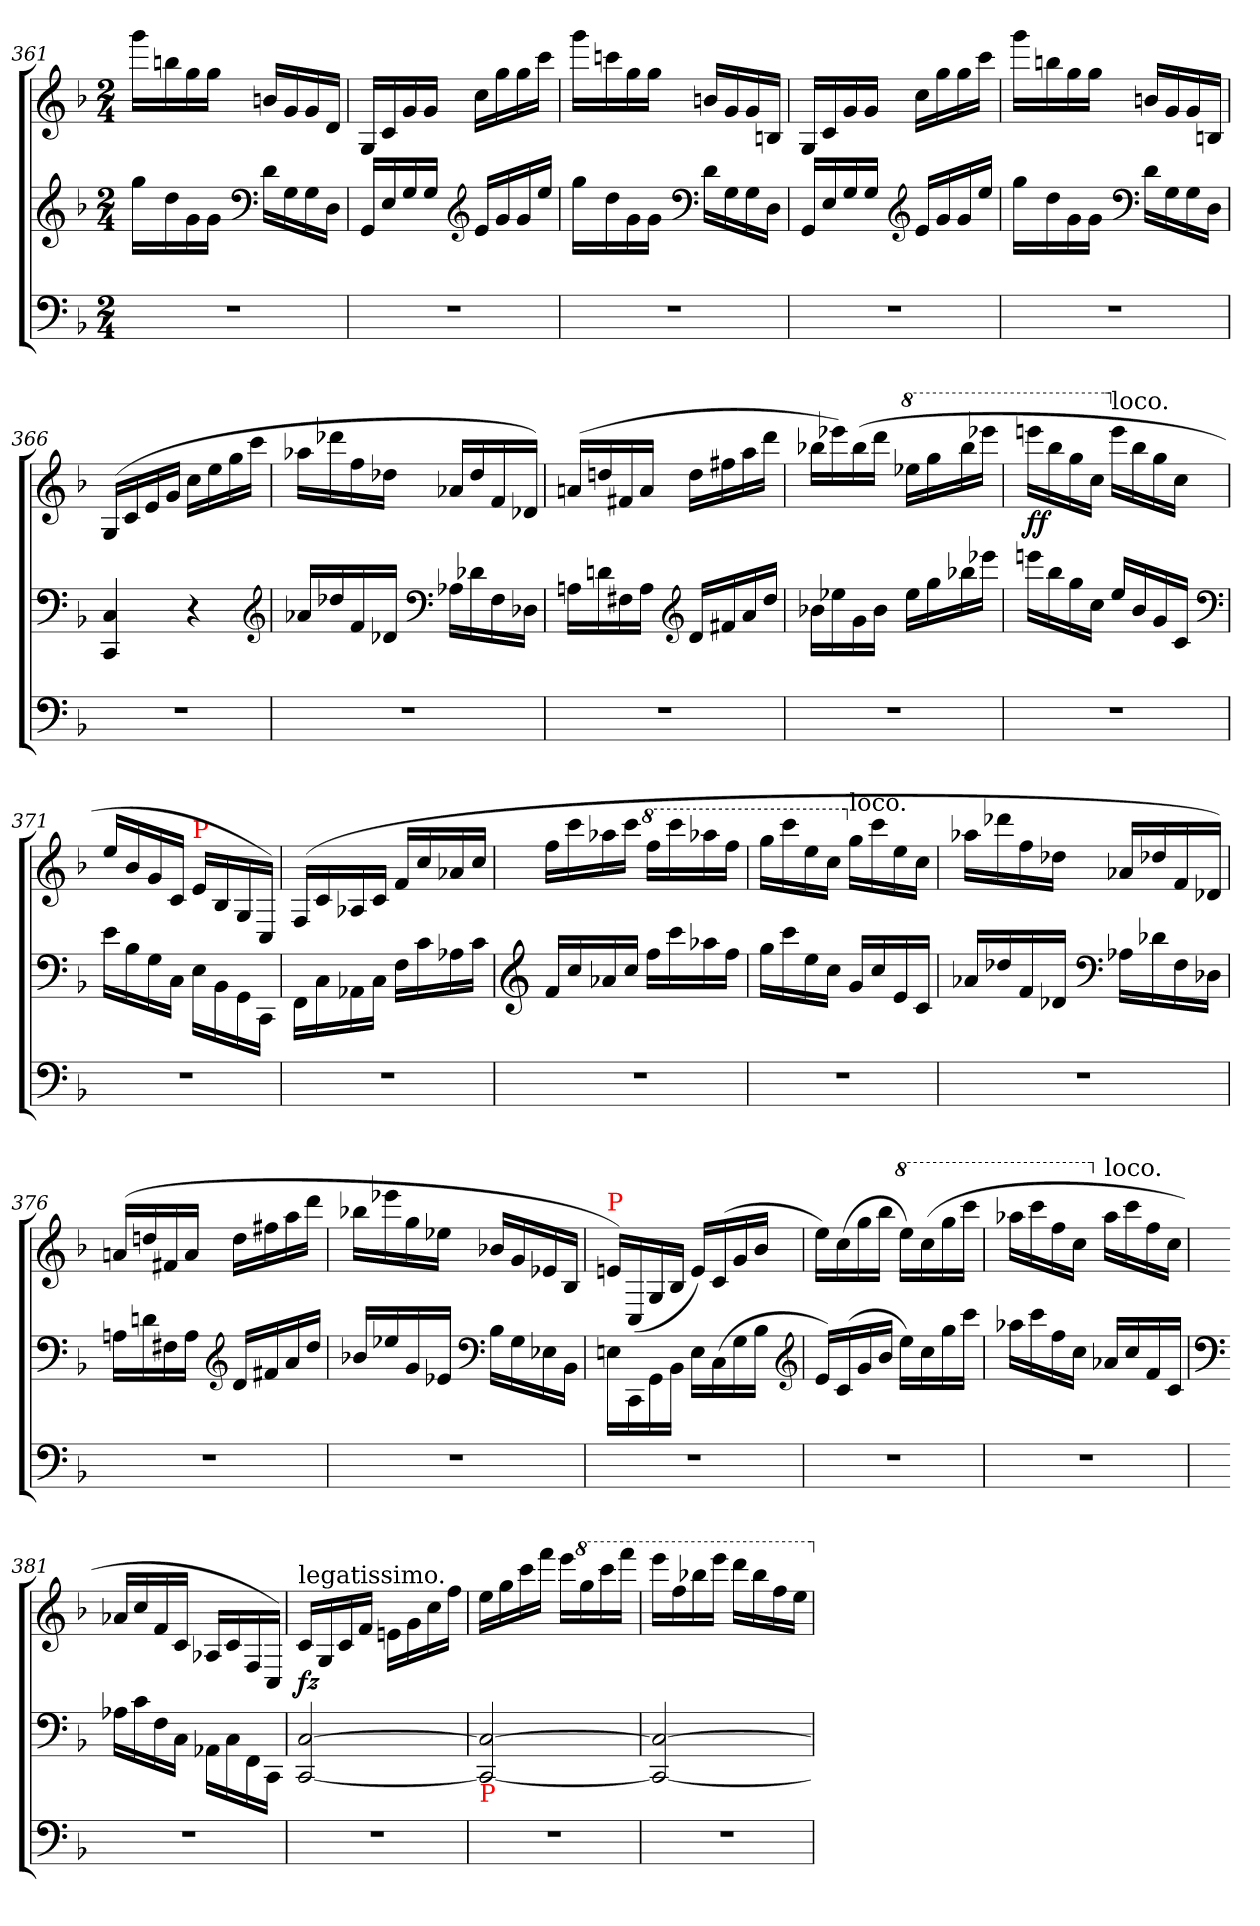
**kern	**kern	**kern	**dynam
*part2	*part1	*part1	*part1
*staff3	*staff2	*staff1	*staff1/2
*clefF4	*clefG2	*clefG2	*
*k[b-]	*k[b-]	*k[b-]	*
*F:	*F:	*F:	*
*M2/4	*M2/4	*M2/4	*
=361	=361	=361	=361
2r	16ggLL	16gggLL	.
.	16dd	16bbn	.
.	16g	16gg	.
.	16gJJ	16ggJJ	.
*	*clefF4	*	*
.	16dLL	16bn/LL	.
.	16G	16g/	.
.	16G	16g/	.
.	16DJJ	16d/JJ	.
=362	=362	=362	=362
2r	16GG/LL	16GLL	.
.	16E/	16c	.
.	16G/	16g	.
.	16G/JJ	16gJJ	.
*	*clefG2	*	*
.	16e/LL	16ccLL	.
.	16g/	16gg	.
.	16g/	16gg	.
.	16ee/JJ	16cccJJ	.
=363	=363	=363	=363
2r	16ggLL	16gggLL	.
.	16dd	16cccn	.
.	16g	16gg	.
.	16gJJ	16ggJJ	.
*	*clefF4	*	*
.	16dLL	16bnLL	.
.	16G	16g	.
.	16G	16g	.
.	16DJJ	16BnJJ	.
=364	=364	=364	=364
2r	16GGLL	16GLL	.
.	16E	16c	.
.	16G	16g	.
.	16GJJ	16gJJ	.
*	*clefG2	*	*
.	16e/LL	16ccLL	.
.	16g/	16gg	.
.	16g/	16gg	.
.	16ee/JJ	16cccJJ	.
=365	=365	=365	=365
2r	16ggLL	16gggLL	.
.	16dd	16bbn	.
.	16g	16gg	.
.	16gJJ	16ggJJ	.
*	*clefF4	*	*
.	16dLL	16bnLL	.
.	16G	16g	.
.	16G	16g	.
.	16DJJ	16BnJJ	.
=366	=366	=366	=366
2r	4C 4CC	(>16GLL	.
.	.	16c	.
.	.	16e	.
.	.	16gJJ	.
.	4r	16ccLL	.
.	.	16ee	.
.	.	16gg	.
.	.	16cccJJ	.
*	*clefG2	*	*
=367	=367	=367	=367
2r	16a-XLL	16aa-XLL	.
.	16dd-X	16ddd-X	.
.	16f	16ff	.
.	16d-XJJ	16dd-XJJ	.
*	*clefF4	*	*
.	16A-XLL	16a-XLL	.
.	16d-X	16dd-	.
.	16F	16f	.
.	16D-XJJ	16d-XJJ)	.
=368	=368	=368	=368
2r	16AnLL	(>16anLL	.
.	16dn	16ddn	.
.	16F#X	16f#X	.
.	16AJJ	16aJJ	.
*	*clefG2	*	*
.	16dLL	16ddLL	.
.	16f#X	16ff#X	.
.	16a	16aa	.
.	16ddJJ	16dddJJ	.
=369	=369	=369	=369
2r	16b-XLL	16bb-XLL	.
.	16ee-X	16eee-X)	.
.	16g	(>16bb-	.
.	16b-JJ	16dddJJ	.
*	*	*8va	*
.	16ee-LL	16eee-XLL	.
.	16gg	16ggg	.
.	16bb-X	16bbb-	.
.	16eee-XJJ	16eeee-XJJ	.
=370	=370	=370	=370
!	!	!	!LO:DY:b
2r	16eeenLL	16eeeenLL	ff
.	16bb-	16bbb-	.
.	16gg	16ggg	.
.	16ccJJ	16cccJJ	.
*	*	*X8va	*
!	!	!LO:TX:a:t=loco.	!
.	16ee/LL	16eeeLL	.
.	16b-/	16bb-	.
.	16g/	16gg	.
.	16c/JJ	16ccJJ	.
*	*clefF4	*	*
=371	=371	=371	=371
2r	16eLL	16eeLL	.
.	16B-	16b-	.
.	16G	16g	.
.	16CJJ	16cJJ	.
!	!	!LO:TX:a:color=red:t=P	!
.	16E\LL	16e\LL	.
.	16BB-\	16B-\	.
.	16GG\	16G/	.
.	16CC\JJ	16C/JJ)	.
=372	=372	=372	=372
2r	16FF\LL	(>16F/LL	.
.	16C\	16c/	.
.	16AA-X\	16A-X	.
.	16C\JJ	16c/JJ	.
.	16FLL	16fLL	.
.	16c	16cc	.
.	16A-X	16a-X	.
.	16cJJ	16ccJJ	.
=373	=373	=373	=373
*	*clefG2	*	*
2r	16f/LL	16ffLL	.
.	16cc/	16ccc	.
.	16a-X/	16aa-X	.
.	16cc/JJ	16cccJJ	.
*	*	*8va	*
.	16ffLL	16fffLL	.
.	16ccc	16cccc	.
.	16aa-X	16aaa-X	.
.	16ffJJ	16fffJJ	.
=374	=374	=374	=374
2r	16ggLL	16gggLL	.
.	16ccc	16cccc	.
.	16ee	16eee	.
.	16ccJJ	16cccJJ	.
*	*	*X8va	*
!	!	!LO:TX:a:t=loco.	!
.	16g/LL	16ggLL	.
.	16cc/	16ccc	.
.	16e/	16ee	.
.	16c/JJ	16ccJJ	.
=375	=375	=375	=375
2r	16a-X/LL	16aa-XLL	.
.	16dd-X/	16ddd-X	.
.	16f/	16ff	.
.	16d-X/JJ	16dd-XJJ	.
*	*clefF4	*	*
.	16A-XLL	16a-XLL	.
.	16d-X	16dd-X	.
.	16F	16f	.
.	16D-XJJ	16d-XJJ)	.
=376	=376	=376	=376
2r	16AnLL	(>16anLL	.
.	16dn	16ddn	.
.	16F#X	16f#X	.
.	16AJJ	16aJJ	.
*	*clefG2	*	*
.	16dLL	16ddLL	.
.	16f#X	16ff#X	.
.	16a	16aa	.
.	16ddJJ	16dddJJ	.
=377	=377	=377	=377
2r	16b-X/LL	16bb-XLL	.
.	16ee-X/	16eee-X	.
.	16g/	16gg	.
.	16e-X/JJ	16ee-XJJ	.
*	*clefF4	*	*
.	16B-LL	16b-XLL	.
.	16G	16g	.
.	16E-X	16e-X	.
.	16BB-JJ	16B-JJ	.
=378	=378	=378	=378
!	!	!LO:TX:a:color=red:t=P	!
2r	16En\LL	16en\LL)	.
.	16CC\	(16C/	.
.	16GG\	16G/	.
.	16BB-\JJ	16B-/JJ	.
.	16ELL	16eLL)	.
.	(16C	(<16c	.
.	16G	16g	.
.	16B-JJ	16b-JJ	.
*	*clefG2	*	*
=379	=379	=379	=379
2r	16eLL)	16eeLL)	.
.	(<16c	(16cc	.
.	16g	16gg	.
.	16b-JJ	16bb-JJ	.
*	*	*8va	*
.	16eeLL)	16eeeLL)	.
.	16cc	(>16ccc	.
.	16gg	16ggg	.
.	16cccJJ	16ccccJJ	.
=380	=380	=380	=380
2r	16aa-XLL	16aaa-XLL	.
.	16ccc	16cccc	.
.	16ff	16fff	.
.	16ccJJ	16cccJJ	.
*	*	*X8va	*
!	!	!LO:TX:a:t=loco.	!
.	16a-X/LL	16aa-LL	.
.	16cc/	16ccc	.
.	16f/	16ff	.
.	16c/JJ	16ccJJ	.
=381	=381	=381	=381
*	*clefF4	*	*
2r	16A-XLL	16a-XLL	.
.	16c	16cc	.
.	16F	16f	.
.	16CJJ	16cJJ	.
.	16AA-X\LL	16A-XLL	.
.	16C\	16c/	.
.	16FF\	16F/	.
.	16CC\JJ	16C/JJ)	.
=382	=382	=382	=382
!	!	!LO:TX:a:t=legatissimo.	!
!	!	!	!LO:DY:b
2r	[2C [2CC	16cLL	fz
.	.	16G	.
.	.	16c	.
.	.	16fJJ	.
.	.	16enLL	.
.	.	16g	.
.	.	16cc	.
.	.	16ffJJ	.
=383	=383	=383	=383
!	!LO:TX:b:color=red:t=P	!	!
2r	2C_ 2CC_	16eeLL	.
.	.	16gg	.
.	.	16ccc	.
.	.	16fffJJ	.
.	.	16eeeLL	.
*	*	*8va	*
.	.	16ggg	.
.	.	16cccc	.
.	.	16ffffJJ	.
=384	=384	=384	=384
2r	2C_ 2CC_	16eeeeLL	.
.	.	16fff	.
.	.	16bbb-X	.
.	.	16eeeeJJ	.
.	.	16ddddLL	.
.	.	16bbb-	.
.	.	16fff	.
.	.	16eeeJJ	.
*	*	*X8va	*
=	=	=	=
*-	*-	*-	*-
